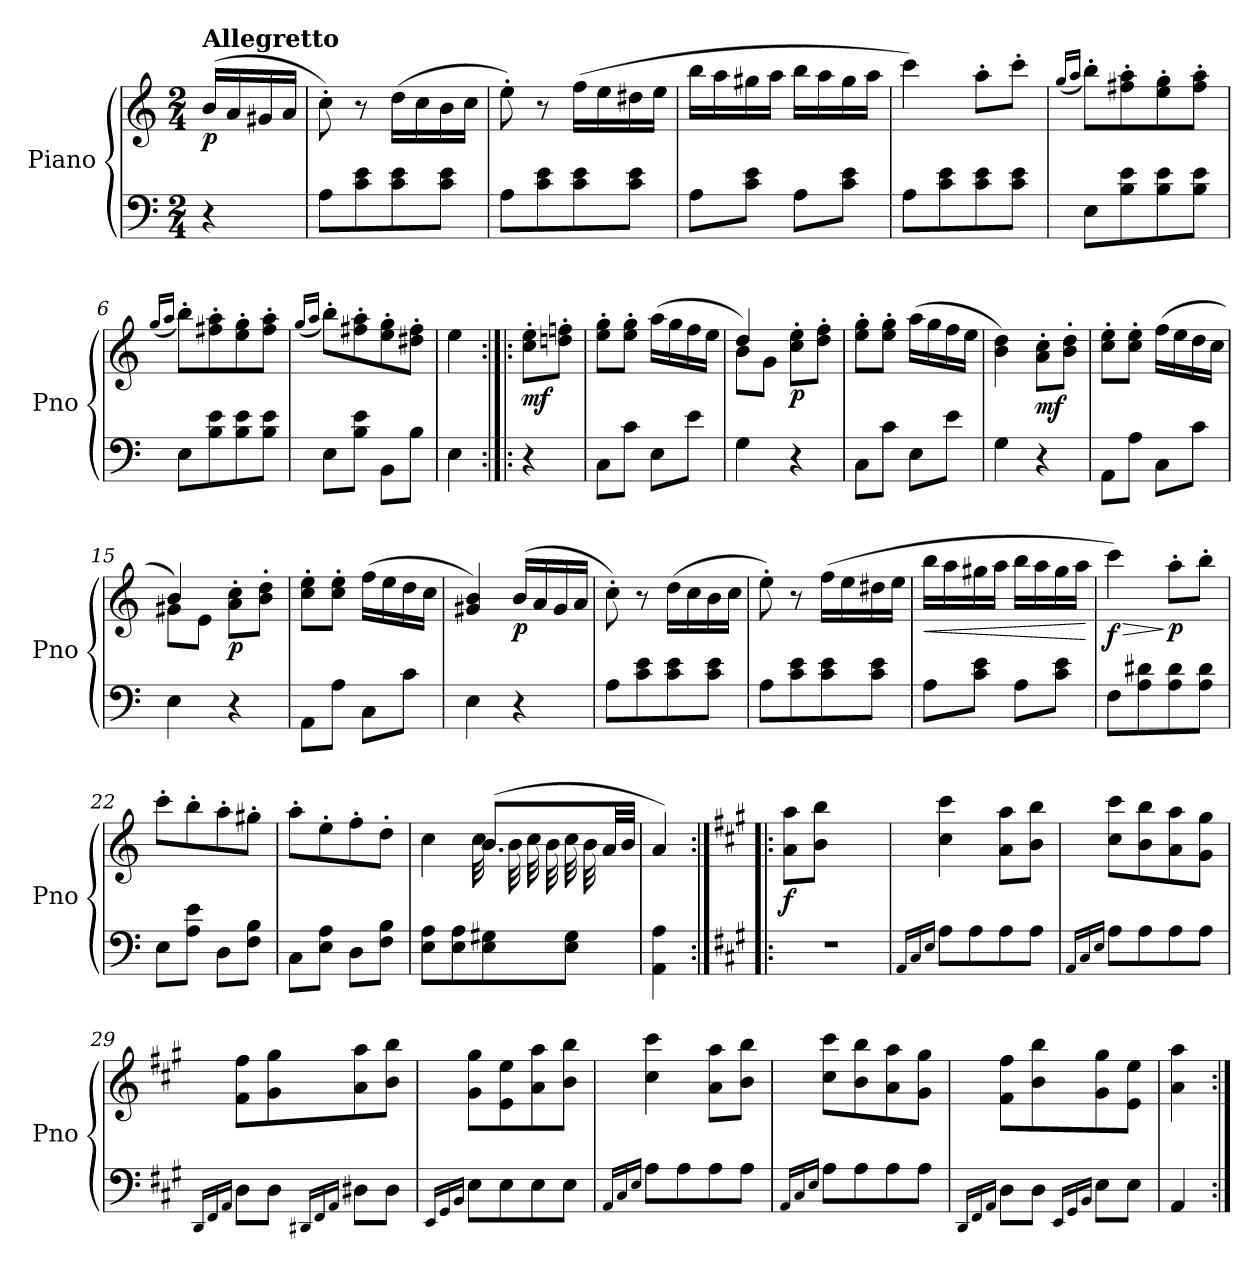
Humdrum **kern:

**kern	**kern	**dynam
*part1	*part1	*part1
*staff2	*staff1	*staff1/2
*I"Piano	*	*
*I'Pno	*	*
*clefF4	*clefG2	*
*k[]	*k[]	*
*M2/4	*M2/4	*
=	=	=
!	!LO:TX:a:B:t=Allegretto	!
!	!	!LO:DY:b
4r	(16b/LL	p
.	16a/	.
.	16g#X/	.
.	16a/JJ	.
=1	=1	=1
8A\L	8cc'\)	.
8c\ 8e\	8r	.
8c\ 8e\	(16dd\LL	.
.	16cc\	.
8c\ 8e\J	16b\	.
.	16cc\JJ	.
=2	=2	=2
8A\L	8ee'\)	.
8c\ 8e\	8r	.
8c\ 8e\	(16ff\LL	.
.	16ee\	.
8c\ 8e\J	16dd#X\	.
.	16ee\JJ	.
=3	=3	=3
8A\L	16bb\LL	.
.	16aa\	.
8c\ 8e\J	16gg#X\	.
.	16aa\JJ	.
8A\L	16bb\LL	.
.	16aa\	.
8c\ 8e\J	16gg#\	.
.	16aa\JJ	.
=4	=4	=4
8A\L	4ccc\)	.
8c\ 8e\	.	.
8c\ 8e\	8aa'\L	.
8c\ 8e\J	8ccc'\J	.
=5	=5	=5
.	(16qgg/LL	.
.	16qaa/JJ	.
8E\L	8bb'\L)	.
8B\ 8e\	8ff#X\' 8aa\'	.
8B\ 8e\	8ee\' 8gg\'	.
8B\ 8e\J	8ff#\' 8aa\'J	.
=6	=6	=6
.	(16qgg/LL	.
.	16qaa/JJ	.
8E\L	8bb'\L)	.
8B\ 8e\	8ff#X\' 8aa\'	.
8B\ 8e\	8ee\' 8gg\'	.
8B\ 8e\J	8ff#\' 8aa\'J	.
=7	=7	=7
.	(16qgg/LL	.
.	16qaa/JJ	.
8E\L	8bb'\L)	.
8B\ 8e\J	8ff#X\' 8aa\'	.
8BB\L	8ee\' 8gg\'	.
8B\J	8dd#X\' 8ff#\'J	.
=8	=8	=8
4E\	4ee\	.
=9:|!|:	=9:|!|:	=9:|!|:
!	!	!LO:DY:b
4r	8cc\' 8ee\'L	mf
.	8ddn\' 8ffn\'J	.
=10	=10	=10
8C\L	8ee\' 8gg\'L	.
8c\J	8ee\' 8gg\'J	.
8E\L	(>16aa\LL	.
.	16gg\	.
8e\J	16ff\	.
.	16ee\JJ	.
=11	=11	=11
*	*^	*
4G\	4dd/)	8b\L	.
.	.	8g\J	.
!	!	!	!LO:DY:b
4r	8cc\' 8ee\'L	4ryy	p
.	8dd\' 8ff\'J	.	.
*	*v	*v	*
=12	=12	=12
8C\L	8ee\' 8gg\'L	.
8c\J	8ee\' 8gg\'J	.
8E\L	(16aa\LL	.
.	16gg\	.
8e\J	16ff\	.
.	16ee\JJ	.
=13	=13	=13
4G\	4b\ 4dd\)	.
!	!	!LO:DY:b
4r	8a\' 8cc\'L	mf
.	8b\' 8dd\'J	.
=14	=14	=14
8AA\L	8cc\' 8ee\'L	.
8A\J	8cc\' 8ee\'J	.
8C\L	(16ff\LL	.
.	16ee\	.
8c\J	16dd\	.
.	16cc\JJ	.
=15	=15	=15
*	*^	*
4E\	4b/)	8g#X\L	.
.	.	8e\J	.
!	!	!	!LO:DY:b
4r	8a\' 8cc\'L	4ryy	p
.	8b\' 8dd\'J	.	.
*	*v	*v	*
=16	=16	=16
8AA\L	8cc\' 8ee\'L	.
8A\J	8cc\' 8ee\'J	.
8C\L	(16ff\LL	.
.	16ee\	.
8c\J	16dd\	.
.	16cc\JJ	.
=17	=17	=17
4E\	4g#X/ 4b/)	.
!	!	!LO:DY:b
4r	(>16b/LL	p
.	16a/	.
.	16g#/	.
.	16a/JJ	.
=18	=18	=18
8A\L	8cc'\)	.
8c\ 8e\	8r	.
8c\ 8e\	(16dd\LL	.
.	16cc\	.
8c\ 8e\J	16b\	.
.	16cc\JJ	.
=19	=19	=19
8A\L	8ee'\)	.
8c\ 8e\	8r	.
8c\ 8e\	(16ff\LL	.
.	16ee\	.
8c\ 8e\J	16dd#X\	.
.	16ee\JJ	.
=20	=20	=20
!	!	!LO:HP:b
!	!	!LO:DY:n=1:b
8A\L	16bb\LL	< other-dynamics
.	16aa\	.
8c\ 8e\J	16gg#X\	.
.	16aa\JJ	.
8A\L	16bb\LL	.
.	16aa\	.
8c\ 8e\J	16gg#\	.
.	16aa\JJ	.
.	.	[
=21	=21	=21
!	!	!LO:HP:b
!	!	!LO:DY:n=1:b
8F\L	4ccc\)	> f
8A\ 8d#X\	.	.
!	!	!LO:DY:n=2:b
8A\ 8d#\	8aa'\L	] p
8A\ 8d#\J	8bb'\J	.
=22	=22	=22
8E\L	8ccc'\L	.
8A\ 8e\J	8bb'\	.
8D\L	8aa'\	.
8F\ 8B\J	8gg#X'\J	.
=23	=23	=23
8C\L	8aa'\L	.
8E\ 8A\J	8ee'\	.
8D\L	8ff'\	.
8F\ 8B\J	8dd'\J	.
=24	=24	=24
*	*^	*
8E\ 8A\L	4cc\	4ryy	.
8E\ 8A\	.	.	.
8E\ 8G#X\	(8.b/L	32cc	.
.	.	32b	.
.	.	32cc	.
.	.	32b	.
8E\ 8G#\J	.	32cc	.
.	.	32b	.
.	32a/LL	16ryy	.
.	32b/JJJ	.	.
*	*v	*v	*
=25	=25	=25
4AA\ 4A\	4a/)	.
=26:|!|:	=26:|!|:	=26:|!|:
*k[f#c#g#]	*k[f#c#g#]	*
!	!	!LO:DY:b
2r	8a\ 8aa\L	f
.	8b\ 8bb\J	.
.	4ryy	.
=27	=27	=27
16qAA/LL	.	.
16qC#/	.	.
16qE/JJ	.	.
8A\L	4cc#\ 4ccc#\	.
8A\	.	.
8A\	8a\ 8aa\L	.
8A\J	8b\ 8bb\J	.
=28	=28	=28
16qAA/LL	.	.
16qC#/	.	.
16qE/JJ	.	.
8A\L	8cc#\ 8ccc#\L	.
8A\	8b\ 8bb\	.
8A\	8a\ 8aa\	.
8A\J	8g#\ 8gg#\J	.
=29	=29	=29
16qDD/LL	.	.
16qFF#/	.	.
16qAA/JJ	.	.
8D\L	8f#\ 8ff#\L	.
8D\J	8g#\ 8gg#\	.
16qDD#X/LL	.	.
16qFF#/	.	.
16qAA/JJ	.	.
8D#X\L	8a\ 8aa\	.
8D#\J	8b\ 8bb\J	.
=30	=30	=30
16qEE/LL	.	.
16qGG#/	.	.
16qBB/JJ	.	.
8E\L	8g#\ 8gg#\L	.
8E\	8e\ 8ee\	.
8E\	8a\ 8aa\	.
8E\J	8b\ 8bb\J	.
=31	=31	=31
16qAA/LL	.	.
16qC#/	.	.
16qE/JJ	.	.
8A\L	4cc#\ 4ccc#\	.
8A\	.	.
8A\	8a\ 8aa\L	.
8A\J	8b\ 8bb\J	.
=32	=32	=32
16qAA/LL	.	.
16qC#/	.	.
16qE/JJ	.	.
8A\L	8cc#\ 8ccc#\L	.
8A\	8b\ 8bb\	.
8A\	8a\ 8aa\	.
8A\J	8g#\ 8gg#\J	.
=33	=33	=33
16qDD/LL	.	.
16qFF#/	.	.
16qAA/JJ	.	.
8D\L	8f#\ 8ff#\L	.
8D\J	8b\ 8bb\	.
16qEE/LL	.	.
16qGG#/	.	.
16qBB/JJ	.	.
8E\L	8g#\ 8gg#\	.
8E\J	8e\ 8ee\J	.
=34	=34	=34
4AA/	4a\ 4aa\	.
=:|!	=:|!	=:|!
*-	*-	*-
